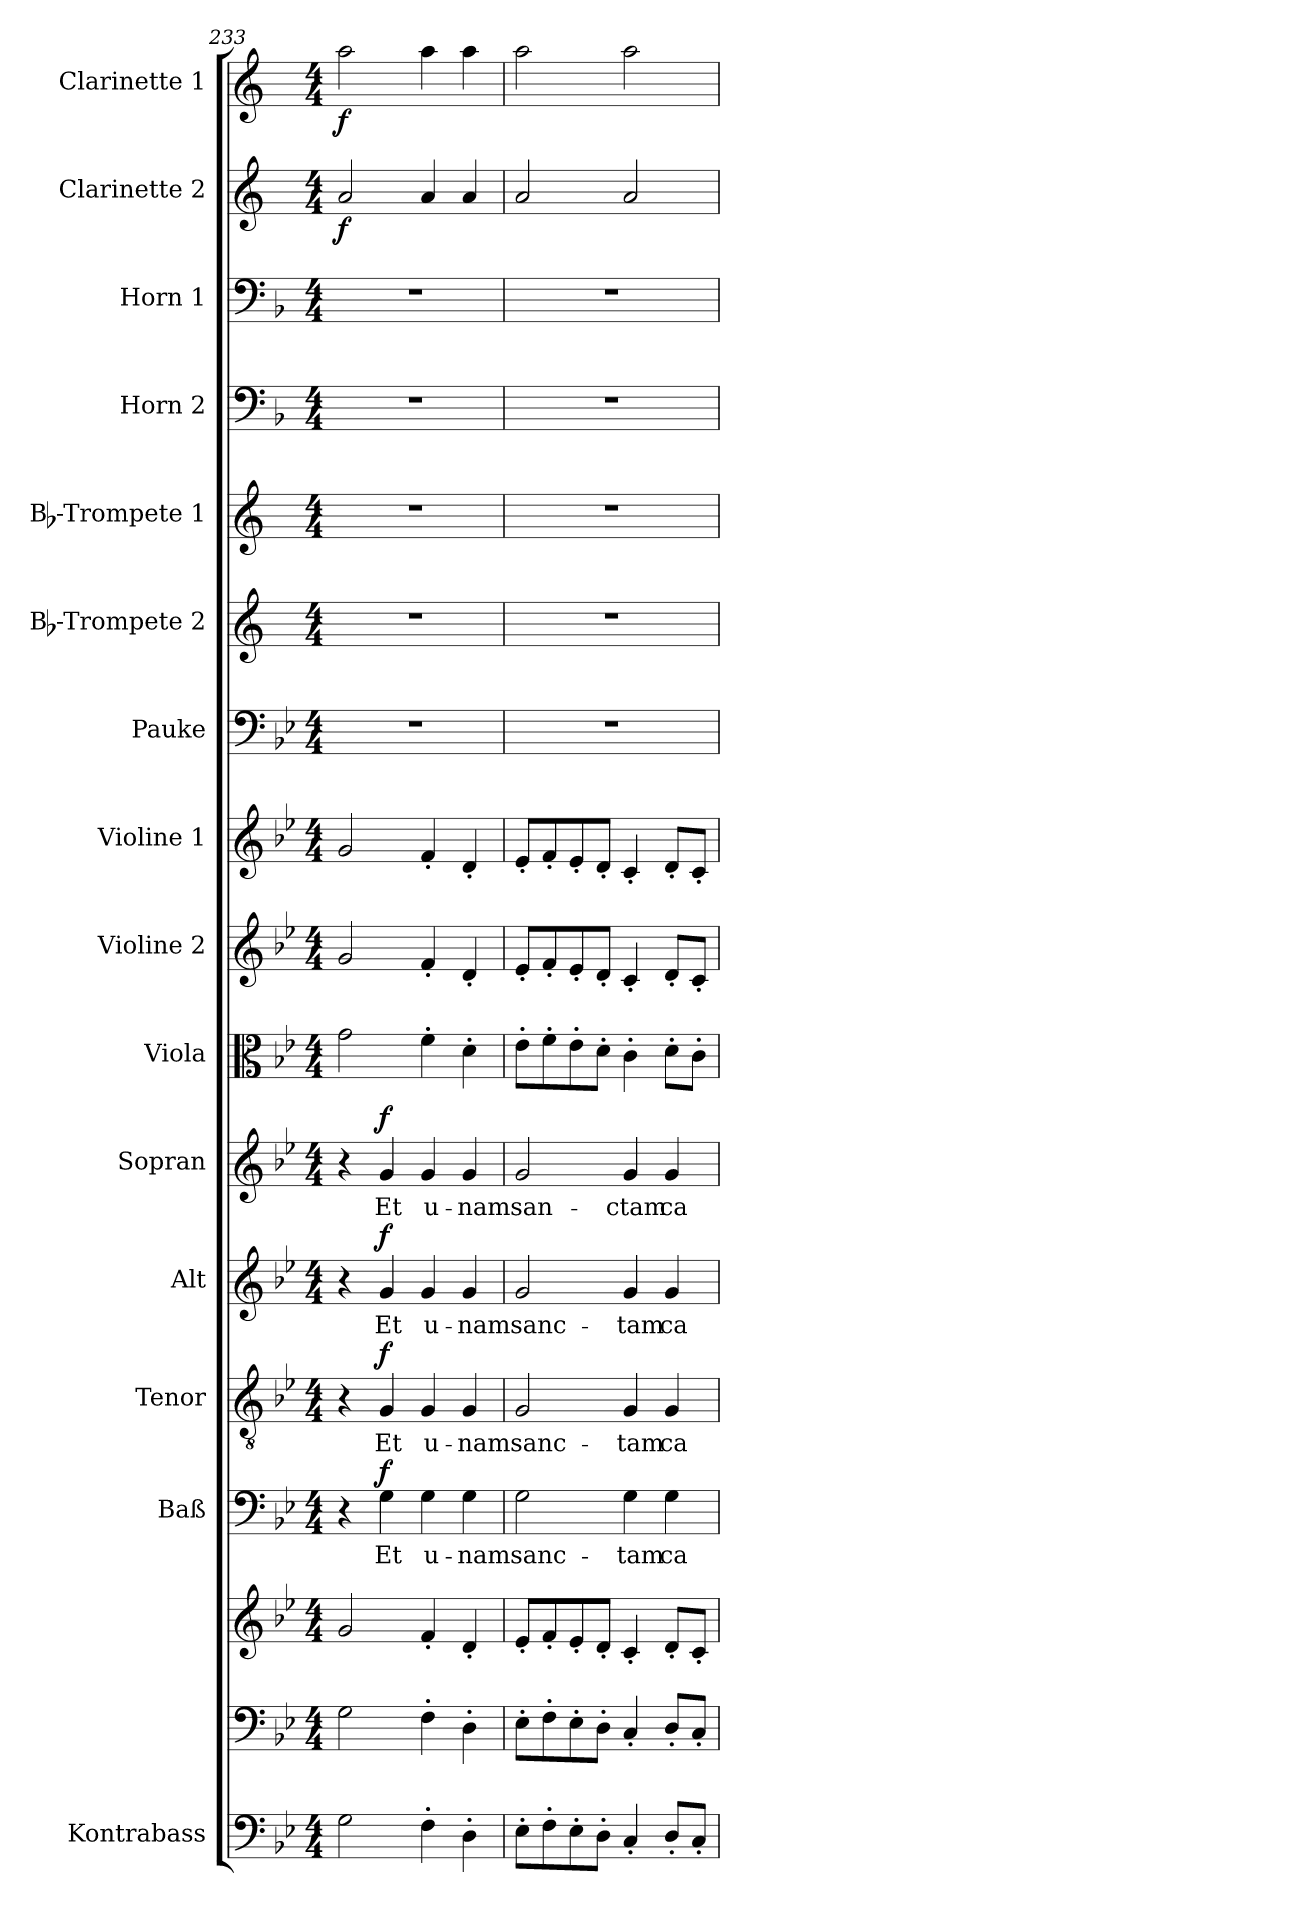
**kern	**kern	**kern	**kern	**text	**dynam	**kern	**text	**dynam	**kern	**text	**dynam	**kern	**text	**dynam	**kern	**kern	**kern	**kern	**kern	**kern	**kern	**kern	**kern	**dynam	**kern	**dynam
*part16	*part15	*part15	*part14	*part14	*part14	*part13	*part13	*part13	*part12	*part12	*part12	*part11	*part11	*part11	*part10	*part9	*part8	*part7	*part6	*part5	*part4	*part3	*part2	*part2	*part1	*part1
*staff17	*staff16	*staff15	*staff14	*staff14	*staff14	*staff13	*staff13	*staff13	*staff12	*staff12	*staff12	*staff11	*staff11	*staff11	*staff10	*staff9	*staff8	*staff7	*staff6	*staff5	*staff4	*staff3	*staff2	*staff2	*staff1	*staff1
*I"Kontrabass	*	*	*I"Baß	*	*	*I"Tenor	*	*	*I"Alt	*	*	*I"Sopran	*	*	*I"Viola	*I"Violine 2	*I"Violine 1	*I"Pauke	*I"Bb-Trompete 2	*I"Bb-Trompete 1	*I"Horn 2	*I"Horn 1	*I"Clarinette 2	*	*I"Clarinette 1	*
*I'Kb.	*	*	*I'Baß	*	*	*I'Ten	*	*	*I'Alt	*	*	*I'Sop	*	*	*I'Vla.	*I'Vln. 2	*I'Vln. 1	*I'Pk.	*I'Bb Trp. 2	*I'Bb Trp. 1	*I'Hrn. 2	*I'Hrn. 1	*I'Cl. 2	*	*I'Cl. 1	*
*clefF4	*clefF4	*clefG2	*clefF4	*	*	*clefGv2	*	*	*clefG2	*	*	*clefG2	*	*	*clefC3	*clefG2	*clefG2	*clefF4	*clefG2	*clefG2	*clefF4	*clefF4	*clefG2	*	*clefG2	*
*ITrd7c12	*	*	*	*	*	*	*	*	*	*	*	*	*	*	*	*	*	*	*ITrd1c2	*ITrd1c2	*ITrd4c7	*ITrd4c7	*ITrd1c2	*	*ITrd1c2	*
*k[b-e-]	*k[b-e-]	*k[b-e-]	*k[b-e-]	*	*	*k[b-e-]	*	*	*k[b-e-]	*	*	*k[b-e-]	*	*	*k[b-e-]	*k[b-e-]	*k[b-e-]	*k[b-e-]	*k[b-e-]	*k[b-e-]	*k[b-e-]	*k[b-e-]	*k[b-e-]	*	*k[b-e-]	*
*B-:	*B-:	*B-:	*B-:	*	*	*B-:	*	*	*B-:	*	*	*B-:	*	*	*B-:	*B-:	*B-:	*B-:	*B-:	*B-:	*B-:	*B-:	*B-:	*	*B-:	*
*M4/4	*M4/4	*M4/4	*M4/4	*	*	*M4/4	*	*	*M4/4	*	*	*M4/4	*	*	*M4/4	*M4/4	*M4/4	*M4/4	*M4/4	*M4/4	*M4/4	*M4/4	*M4/4	*	*M4/4	*
=233	=233	=233	=233	=233	=233	=233	=233	=233	=233	=233	=233	=233	=233	=233	=233	=233	=233	=233	=233	=233	=233	=233	=233	=233	=233	=233
!	!	!	!	!	!	!	!	!	!	!	!	!	!	!	!	!	!	!	!	!	!	!	!	!LO:DY:b	!	!LO:DY:b
2GG\	2G\	2g/	4r	.	.	4r	.	.	4r	.	.	4r	.	.	2g\	2g/	2g/	1r	1r	1r	1r	1r	2g/	f	2gg\	f
!	!	!	!	!LO:LY:b	!LO:DY:a	!	!LO:LY:b	!LO:DY:a	!	!LO:LY:b	!LO:DY:a	!	!LO:LY:b	!LO:DY:a	!	!	!	!	!	!	!	!	!	!	!	!
.	.	.	4G\	Et	f	4G/	Et	f	4g/	Et	f	4g/	Et	f	.	.	.	.	.	.	.	.	.	.	.	.
!	!	!	!	!LO:LY:b	!	!	!LO:LY:b	!	!	!LO:LY:b	!	!	!LO:LY:b	!	!	!	!	!	!	!	!	!	!	!	!	!
4FF'>\	4F'>\	4f'</	4G\	u-	.	4G/	u-	.	4g/	u-	.	4g/	u-	.	4f'>\	4f'</	4f'</	.	.	.	.	.	4g/	.	4gg\	.
!	!	!	!	!LO:LY:b	!	!	!LO:LY:b	!	!	!LO:LY:b	!	!	!LO:LY:b	!	!	!	!	!	!	!	!	!	!	!	!	!
4DD'>\	4D'>\	4d'</	4G\	-nam	.	4G/	-nam	.	4g/	-nam	.	4g/	-nam	.	4d'>\	4d'</	4d'</	.	.	.	.	.	4g/	.	4gg\	.
=234	=234	=234	=234	=234	=234	=234	=234	=234	=234	=234	=234	=234	=234	=234	=234	=234	=234	=234	=234	=234	=234	=234	=234	=234	=234	=234
!	!	!	!	!LO:LY:b	!	!	!LO:LY:b	!	!	!LO:LY:b	!	!	!LO:LY:b	!	!	!	!	!	!	!	!	!	!	!	!	!
8EE-'>\L	8E-'>\L	8e-'</L	2G\	sanc-	.	2G/	sanc-	.	2g/	sanc-	.	2g/	san-	.	8e-'>\L	8e-'</L	8e-'</L	1r	1r	1r	1r	1r	2g/	.	2gg\	.
8FF'>\	8F'>\	8f'</	.	.	.	.	.	.	.	.	.	.	.	.	8f'>\	8f'</	8f'</	.	.	.	.	.	.	.	.	.
8EE-'>\	8E-'>\	8e-'</	.	.	.	.	.	.	.	.	.	.	.	.	8e-'>\	8e-'</	8e-'</	.	.	.	.	.	.	.	.	.
8DD'>\J	8D'>\J	8d'</J	.	.	.	.	.	.	.	.	.	.	.	.	8d'>\J	8d'</J	8d'</J	.	.	.	.	.	.	.	.	.
!	!	!	!	!LO:LY:b	!	!	!LO:LY:b	!	!	!LO:LY:b	!	!	!LO:LY:b	!	!	!	!	!	!	!	!	!	!	!	!	!
4CC'</	4C'</	4c'</	4G\	-tam	.	4G/	-tam	.	4g/	-tam	.	4g/	-ctam	.	4c'>\	4c'</	4c'</	.	.	.	.	.	2g/	.	2gg\	.
!	!	!	!	!LO:LY:b	!	!	!LO:LY:b	!	!	!LO:LY:b	!	!	!LO:LY:b	!	!	!	!	!	!	!	!	!	!	!	!	!
8DD'</L	8D'</L	8d'</L	4G\	ca-	.	4G/	ca-	.	4g/	ca-	.	4g/	ca-	.	8d'>\L	8d'</L	8d'</L	.	.	.	.	.	.	.	.	.
8CC'</J	8C'</J	8c'</J	.	.	.	.	.	.	.	.	.	.	.	.	8c'>\J	8c'</J	8c'</J	.	.	.	.	.	.	.	.	.
=	=	=	=	=	=	=	=	=	=	=	=	=	=	=	=	=	=	=	=	=	=	=	=	=	=	=
*-	*-	*-	*-	*-	*-	*-	*-	*-	*-	*-	*-	*-	*-	*-	*-	*-	*-	*-	*-	*-	*-	*-	*-	*-	*-	*-
